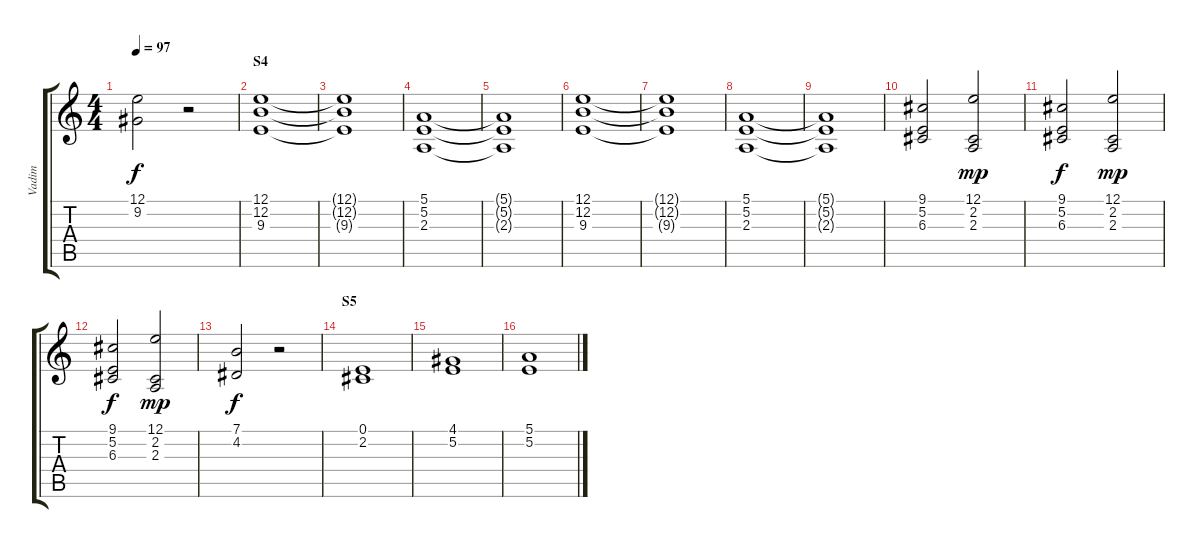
\track ("Vadim" "Vadim") {instrument stringensemble1}
\staff {score tabs}
\tuning (E4 B3 G3 D3 A2 E2) {hide}
\ts (4 4)
\tempo 97
\clef g2
\ks c
(12.1 9.2).2{dy f} r.2 |
\section ("" "S4")
(12.1 12.2 9.3).1 |
(12.1{t} 12.2{t} 9.3{t}).1 |
(5.1 5.2 2.3).1 |
(5.1{t} 5.2{t} 2.3{t}).1 |
(12.1 12.2 9.3).1 |
(12.1{t} 12.2{t} 9.3{t}).1 |
(5.1 5.2 2.3).1 |
(5.1{t} 5.2{t} 2.3{t}).1 |
(9.1 5.2 6.3).2 (12.1 2.2 2.3).2{dy mp} |
(9.1 5.2 6.3).2{dy f} (12.1 2.2 2.3).2{dy mp} |
(9.1 5.2 6.3).2{dy f} (12.1 2.2 2.3).2{dy mp} |
(7.1 4.2).2{dy f} r.2 |
\section ("" "S5")
(0.1 2.2).1 |
(4.1 5.2).1 |
(5.1 5.2).1
